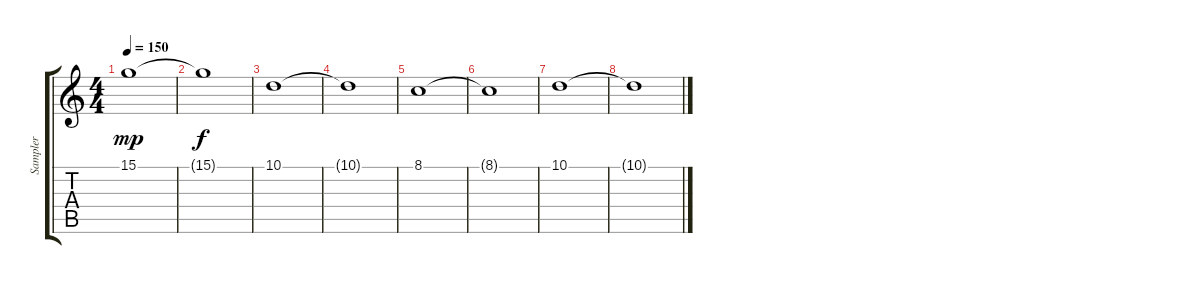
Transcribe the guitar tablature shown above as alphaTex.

\track ("Sampler" "Sampler") {instrument stringensemble1}
\staff {score tabs}
\tuning (E4 B3 G3 D3 A2 E2) {hide}
\ts (4 4)
\tempo 150
\clef g2
\ks c
15.1.1{dy mp} |
15.1{t}.1{dy f} |
10.1.1 |
10.1{t}.1 |
8.1.1 |
8.1{t}.1 |
10.1.1 |
10.1{t}.1
